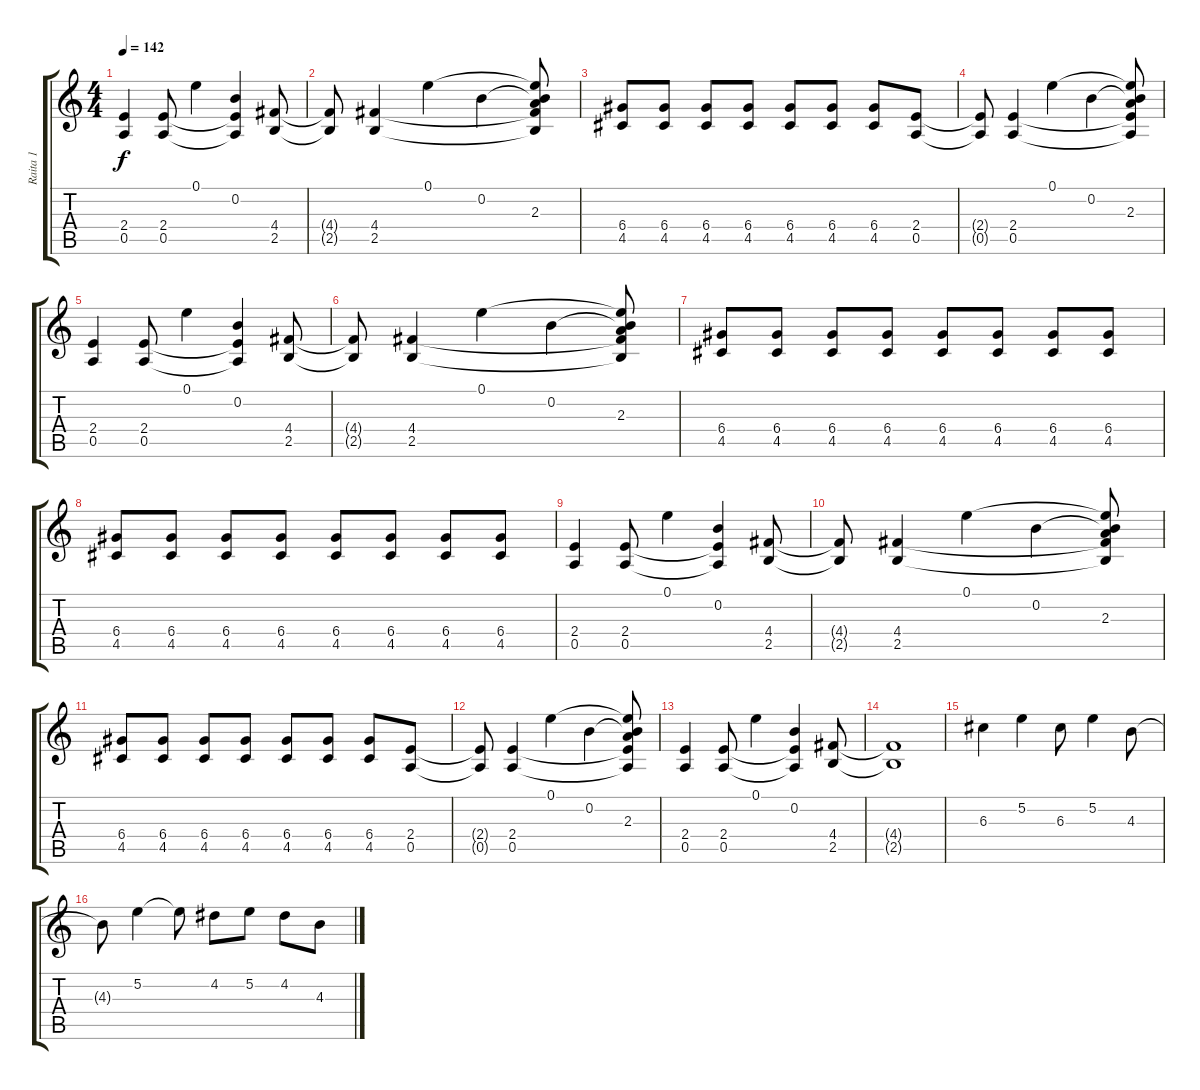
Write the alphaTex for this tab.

\track ("Raita 1" "Raita 1") {instrument distortionguitar}
\staff {score tabs}
\tuning (E4 B3 G3 D3 A2 E2) {hide}
\ts (4 4)
\tempo 142
\clef g2
\ks c
(2.4 0.5).4{dy f} (2.4 0.5).8 0.1.4 (0.2 2.4{t} 0.5{t}).4 (4.4 2.5).8 |
(4.4{t} 2.5{t}).8 (4.4 2.5).4 0.1.4 0.2.4 (0.1{t} 0.2{t} 2.3 4.4{t} 2.5{t}).8 |
(6.4 4.5).8 (6.4 4.5).8 (6.4 4.5).8 (6.4 4.5).8 (6.4 4.5).8 (6.4 4.5).8 (6.4 4.5).8 (2.4 0.5).8 |
(2.4{t} 0.5{t}).8 (2.4 0.5).4 0.1.4 0.2.4 (0.1{t} 0.2{t} 2.3 2.4{t} 0.5{t}).8 |
(2.4 0.5).4 (2.4 0.5).8 0.1.4 (0.2 2.4{t} 0.5{t}).4 (4.4 2.5).8 |
(4.4{t} 2.5{t}).8 (4.4 2.5).4 0.1.4 0.2.4 (0.1{t} 0.2{t} 2.3 4.4{t} 2.5{t}).8 |
(6.4 4.5).8 (6.4 4.5).8 (6.4 4.5).8 (6.4 4.5).8 (6.4 4.5).8 (6.4 4.5).8 (6.4 4.5).8 (6.4 4.5).8 |
(6.4 4.5).8 (6.4 4.5).8 (6.4 4.5).8 (6.4 4.5).8 (6.4 4.5).8 (6.4 4.5).8 (6.4 4.5).8 (6.4 4.5).8 |
(2.4 0.5).4 (2.4 0.5).8 0.1.4 (0.2 2.4{t} 0.5{t}).4 (4.4 2.5).8 |
(4.4{t} 2.5{t}).8 (4.4 2.5).4 0.1.4 0.2.4 (0.1{t} 0.2{t} 2.3 4.4{t} 2.5{t}).8 |
(6.4 4.5).8 (6.4 4.5).8 (6.4 4.5).8 (6.4 4.5).8 (6.4 4.5).8 (6.4 4.5).8 (6.4 4.5).8 (2.4 0.5).8 |
(2.4{t} 0.5{t}).8 (2.4 0.5).4 0.1.4 0.2.4 (0.1{t} 0.2{t} 2.3 2.4{t} 0.5{t}).8 |
(2.4 0.5).4 (2.4 0.5).8 0.1.4 (0.2 2.4{t} 0.5{t}).4 (4.4 2.5).8 |
(4.4{t} 2.5{t}).1 |
6.3.4 5.2.4 6.3.8 5.2.4 4.3.8 |
4.3{t}.8 5.2.4 5.2{t}.8 4.2.8 5.2.8 4.2.8 4.3.8
